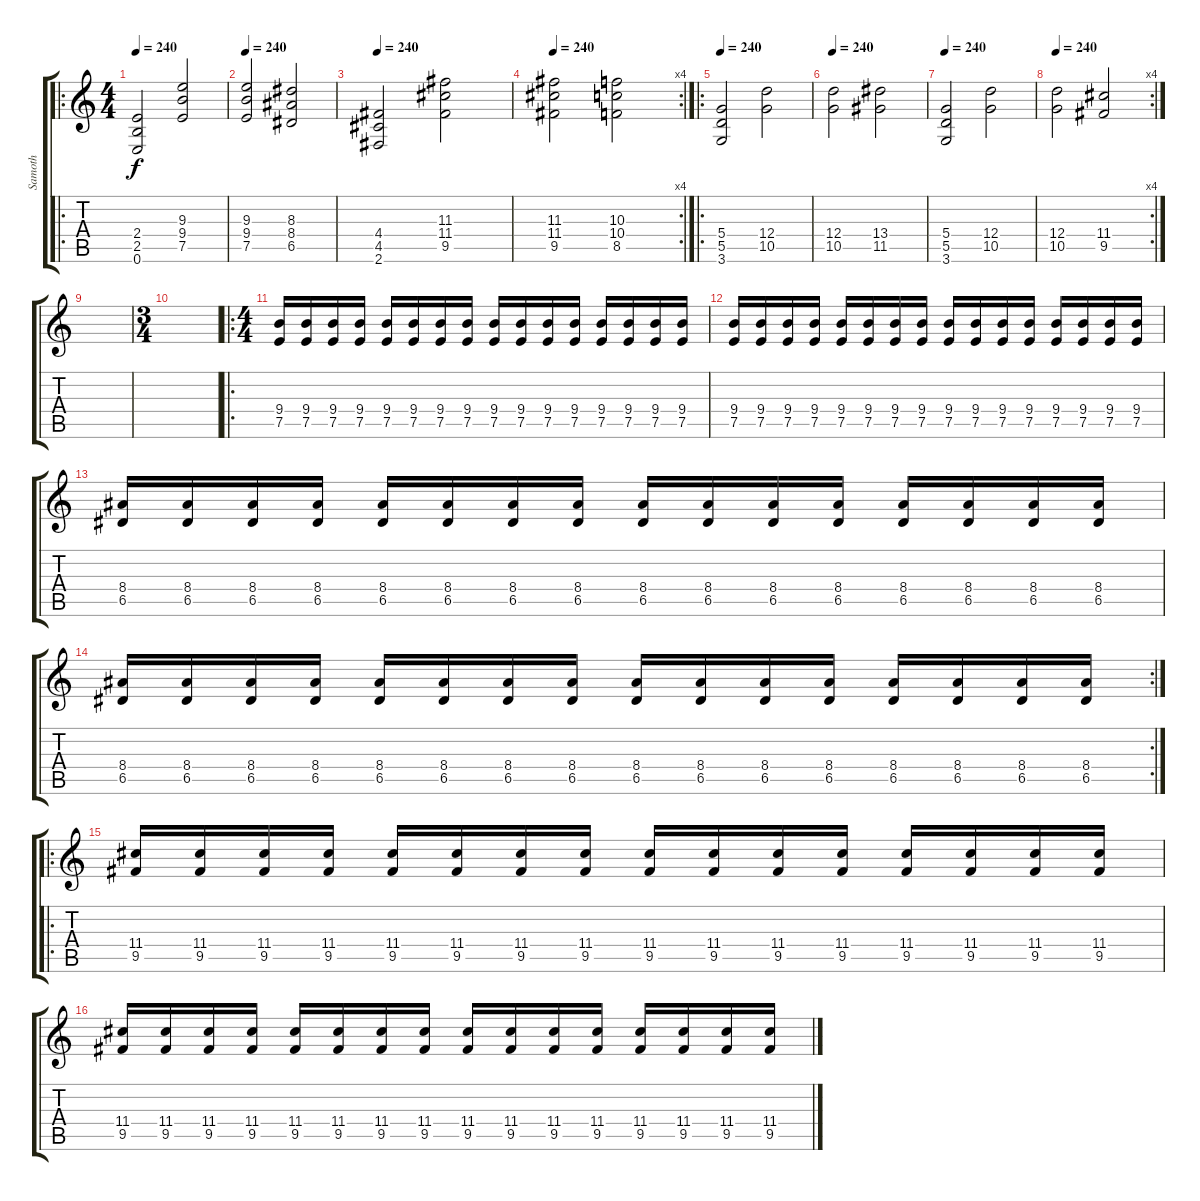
\track ("Samoth" "Samoth") {instrument distortionguitar}
\staff {score tabs}
\tuning (E4 B3 G3 D3 A2 E2) {hide}
\ro
\ts (4 4)
\tempo 240
\clef g2
\ks c
(2.4 2.5 0.6).2{dy f} (9.3 9.4 7.5).2 |
\tempo 240
(9.3 9.4 7.5).2 (8.3 8.4 6.5).2 |
\tempo 240
(4.4 4.5 2.6).2 (11.3 11.4 9.5).2 |
\rc 4
\tempo 240
(11.3 11.4 9.5).2 (10.3 10.4 8.5).2 |
\ro
\tempo 240
(5.4 5.5 3.6).2 (12.4 10.5).2 |
\tempo 240
(12.4 10.5).2 (13.4 11.5).2 |
\tempo 240
(5.4 5.5 3.6).2 (12.4 10.5).2 |
\rc 4
\tempo 240
(12.4 10.5).2 (11.4 9.5).2 |
|
\ts (3 4)
|
\ro
\ts (4 4)
(9.4 7.5).16 (9.4 7.5).16 (9.4 7.5).16 (9.4 7.5).16 (9.4 7.5).16 (9.4 7.5).16 (9.4 7.5).16 (9.4 7.5).16 (9.4 7.5).16 (9.4 7.5).16 (9.4 7.5).16 (9.4 7.5).16 (9.4 7.5).16 (9.4 7.5).16 (9.4 7.5).16 (9.4 7.5).16 |
(9.4 7.5).16 (9.4 7.5).16 (9.4 7.5).16 (9.4 7.5).16 (9.4 7.5).16 (9.4 7.5).16 (9.4 7.5).16 (9.4 7.5).16 (9.4 7.5).16 (9.4 7.5).16 (9.4 7.5).16 (9.4 7.5).16 (9.4 7.5).16 (9.4 7.5).16 (9.4 7.5).16 (9.4 7.5).16 |
(8.4 6.5).16 (8.4 6.5).16 (8.4 6.5).16 (8.4 6.5).16 (8.4 6.5).16 (8.4 6.5).16 (8.4 6.5).16 (8.4 6.5).16 (8.4 6.5).16 (8.4 6.5).16 (8.4 6.5).16 (8.4 6.5).16 (8.4 6.5).16 (8.4 6.5).16 (8.4 6.5).16 (8.4 6.5).16 |
\rc 2
(8.4 6.5).16 (8.4 6.5).16 (8.4 6.5).16 (8.4 6.5).16 (8.4 6.5).16 (8.4 6.5).16 (8.4 6.5).16 (8.4 6.5).16 (8.4 6.5).16 (8.4 6.5).16 (8.4 6.5).16 (8.4 6.5).16 (8.4 6.5).16 (8.4 6.5).16 (8.4 6.5).16 (8.4 6.5).16 |
\ro
(11.4 9.5).16 (11.4 9.5).16 (11.4 9.5).16 (11.4 9.5).16 (11.4 9.5).16 (11.4 9.5).16 (11.4 9.5).16 (11.4 9.5).16 (11.4 9.5).16 (11.4 9.5).16 (11.4 9.5).16 (11.4 9.5).16 (11.4 9.5).16 (11.4 9.5).16 (11.4 9.5).16 (11.4 9.5).16 |
(11.4 9.5).16 (11.4 9.5).16 (11.4 9.5).16 (11.4 9.5).16 (11.4 9.5).16 (11.4 9.5).16 (11.4 9.5).16 (11.4 9.5).16 (11.4 9.5).16 (11.4 9.5).16 (11.4 9.5).16 (11.4 9.5).16 (11.4 9.5).16 (11.4 9.5).16 (11.4 9.5).16 (11.4 9.5).16
